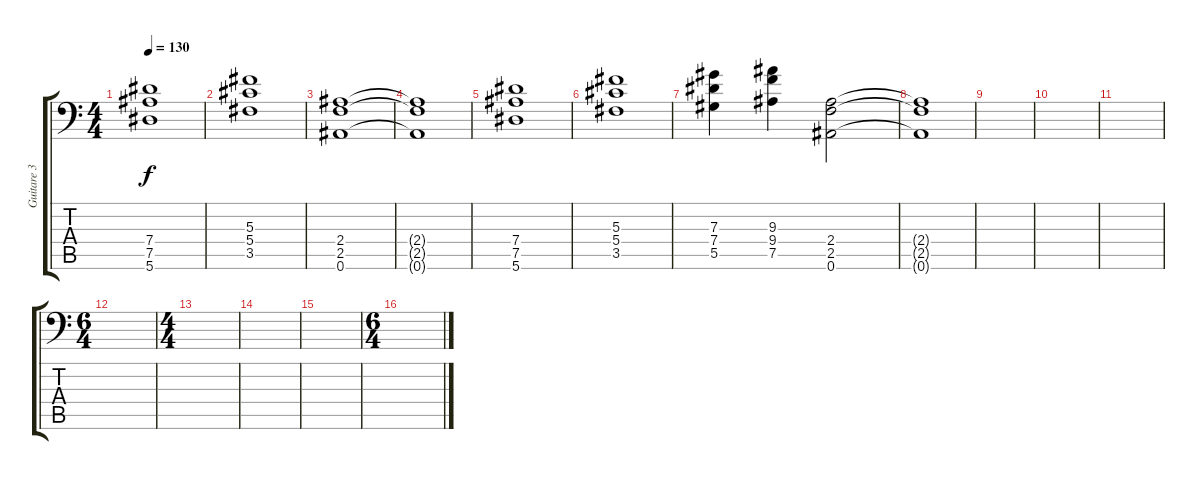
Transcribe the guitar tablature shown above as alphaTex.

\track ("Guitare 3" "Guitare 3") {instrument distortionguitar}
\staff {score tabs}
\tuning (Bb3 F3 Db3 Ab2 Eb2 Bb1) {hide}
\ts (4 4)
\tempo 130
\clef f4
\ks c
(7.4 7.5 5.6).1{dy f} |
(5.3 5.4 3.5).1 |
(2.4 2.5 0.6).1 |
(2.4{t} 2.5{t} 0.6{t}).1 |
(7.4 7.5 5.6).1 |
(5.3 5.4 3.5).1 |
(7.3 7.4 5.5).4 (9.3 9.4 7.5).4 (2.4 2.5 0.6).2 |
(2.4{t} 2.5{t} 0.6{t}).1 |
|
|
|
\ts (6 4)
|
\ts (4 4)
|
|
|
\ts (6 4)
